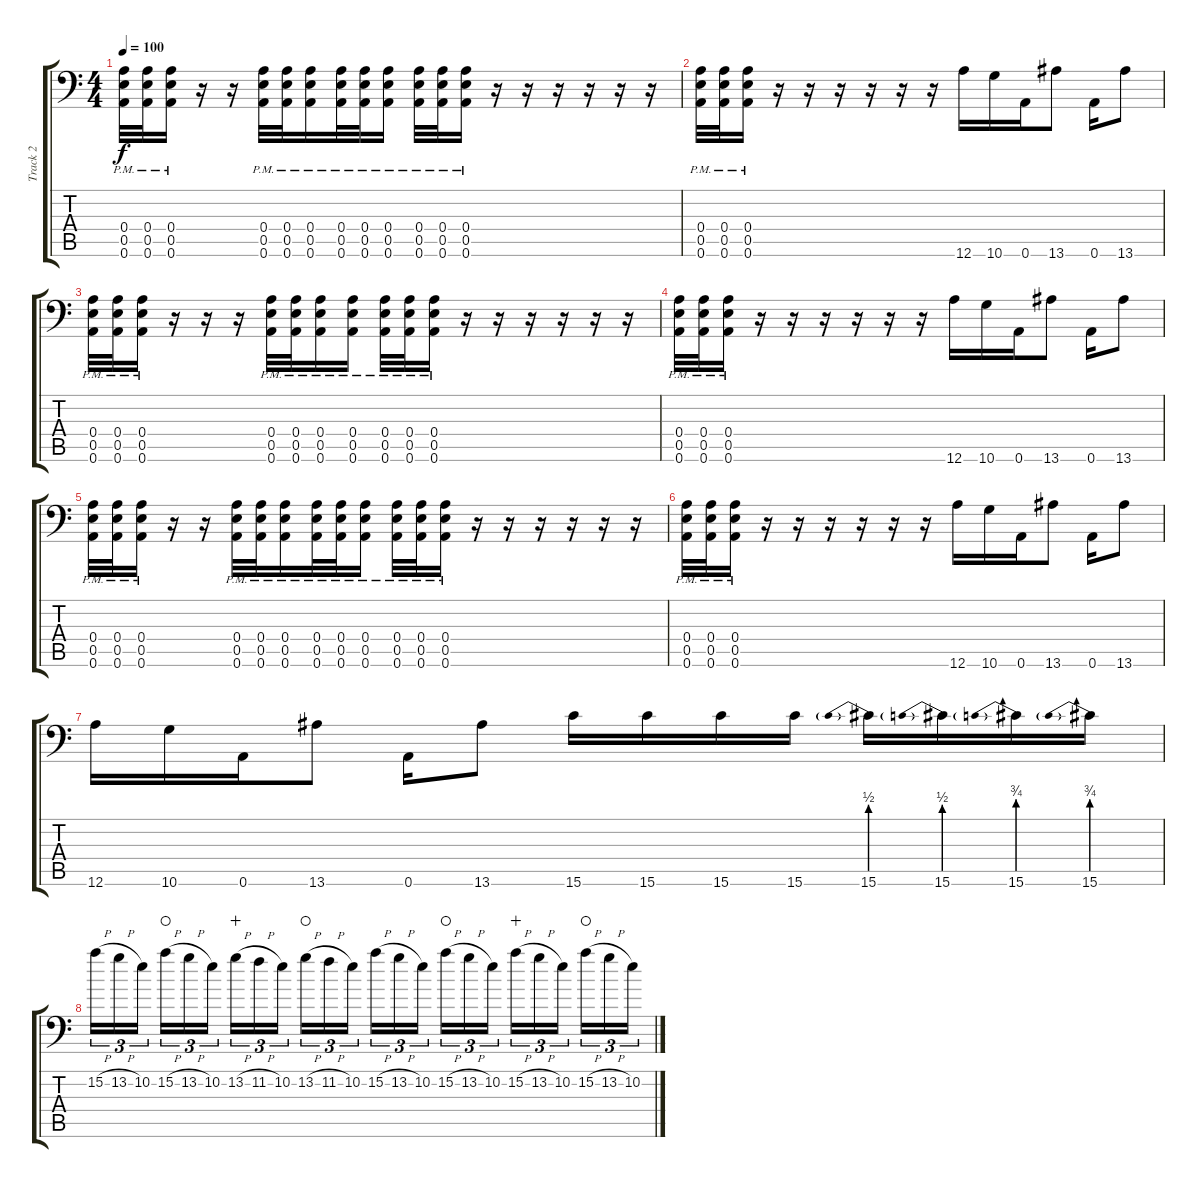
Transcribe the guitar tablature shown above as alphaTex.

\track ("Track 2" "Track 2") {instrument distortionguitar}
\staff {score tabs}
\tuning (B3 Gb3 D3 A2 E2 A1) {hide}
\ts (4 4)
\tempo 100
\clef f4
\ks c
(0.4{pm} 0.5{pm} 0.6{pm}).32{dy f} (0.4{pm} 0.5{pm} 0.6{pm}).32 (0.4{pm} 0.5{pm} 0.6{pm}).16 r.16 r.16 (0.4{pm} 0.5{pm} 0.6{pm}).32 (0.4{pm} 0.5{pm} 0.6{pm}).32 (0.4{pm} 0.5{pm} 0.6{pm}).16 (0.4{pm} 0.5{pm} 0.6{pm}).32 (0.4{pm} 0.5{pm} 0.6{pm}).32 (0.4{pm} 0.5{pm} 0.6{pm}).16 (0.4{pm} 0.5{pm} 0.6{pm}).32 (0.4{pm} 0.5{pm} 0.6{pm}).32 (0.4{pm} 0.5{pm} 0.6{pm}).16 r.16 r.16 r.16 r.16 r.16 r.16 |
(0.4{pm} 0.5{pm} 0.6{pm}).32 (0.4{pm} 0.5{pm} 0.6{pm}).32 (0.4{pm} 0.5{pm} 0.6{pm}).16 r.16 r.16 r.16 r.16 r.16 r.16 12.6.16 10.6.16 0.6.16 13.6.8 0.6.16 13.6.8 |
(0.4{pm} 0.5{pm} 0.6{pm}).32 (0.4{pm} 0.5{pm} 0.6{pm}).32 (0.4{pm} 0.5{pm} 0.6{pm}).16 r.16 r.16 r.16 (0.4{pm} 0.5{pm} 0.6{pm}).32 (0.4{pm} 0.5{pm} 0.6{pm}).32 (0.4{pm} 0.5{pm} 0.6{pm}).16 (0.4{pm} 0.5{pm} 0.6{pm}).16 (0.4{pm} 0.5{pm} 0.6{pm}).32 (0.4{pm} 0.5{pm} 0.6{pm}).32 (0.4{pm} 0.5{pm} 0.6{pm}).16 r.16 r.16 r.16 r.16 r.16 r.16 |
(0.4{pm} 0.5{pm} 0.6{pm}).32 (0.4{pm} 0.5{pm} 0.6{pm}).32 (0.4{pm} 0.5{pm} 0.6{pm}).16 r.16 r.16 r.16 r.16 r.16 r.16 12.6.16 10.6.16 0.6.16 13.6.8 0.6.16 13.6.8 |
(0.4{pm} 0.5{pm} 0.6{pm}).32 (0.4{pm} 0.5{pm} 0.6{pm}).32 (0.4{pm} 0.5{pm} 0.6{pm}).16 r.16 r.16 (0.4{pm} 0.5{pm} 0.6{pm}).32 (0.4{pm} 0.5{pm} 0.6{pm}).32 (0.4{pm} 0.5{pm} 0.6{pm}).16 (0.4{pm} 0.5{pm} 0.6{pm}).32 (0.4{pm} 0.5{pm} 0.6{pm}).32 (0.4{pm} 0.5{pm} 0.6{pm}).16 (0.4{pm} 0.5{pm} 0.6{pm}).32 (0.4{pm} 0.5{pm} 0.6{pm}).32 (0.4{pm} 0.5{pm} 0.6{pm}).16 r.16 r.16 r.16 r.16 r.16 r.16 |
(0.4{pm} 0.5{pm} 0.6{pm}).32 (0.4{pm} 0.5{pm} 0.6{pm}).32 (0.4{pm} 0.5{pm} 0.6{pm}).16 r.16 r.16 r.16 r.16 r.16 r.16 12.6.16 10.6.16 0.6.16 13.6.8 0.6.16 13.6.8 |
12.6.16 10.6.16 0.6.16 13.6.8 0.6.16 13.6.8 15.6.16 15.6.16 15.6.16 15.6.16 15.6{be (prebend 0 2 60 2)}.16 15.6{be (prebend 0 2 60 2)}.16 15.6{be (prebend 0 3 60 3)}.16 15.6{be (prebend 0 3 60 3)}.16 |
15.2{h}.16{tu (3 2)} 13.2{h}.16{tu (3 2)} 10.2.16{tu (3 2) beam splitsecondary} 15.2{h}.16{tu (3 2) waho} 13.2{h}.16{tu (3 2)} 10.2.16{tu (3 2)} 13.2{h}.16{tu (3 2) wahc} 11.2{h}.16{tu (3 2)} 10.2.16{tu (3 2) beam splitsecondary} 13.2{h}.16{tu (3 2) waho} 11.2{h}.16{tu (3 2)} 10.2.16{tu (3 2)} 15.2{h}.16{tu (3 2)} 13.2{h}.16{tu (3 2)} 10.2.16{tu (3 2) beam splitsecondary} 15.2{h}.16{tu (3 2) waho} 13.2{h}.16{tu (3 2)} 10.2.16{tu (3 2)} 15.2{h}.16{tu (3 2) wahc} 13.2{h}.16{tu (3 2)} 10.2.16{tu (3 2) beam splitsecondary} 15.2{h}.16{tu (3 2) waho} 13.2{h}.16{tu (3 2)} 10.2.16{tu (3 2)}
